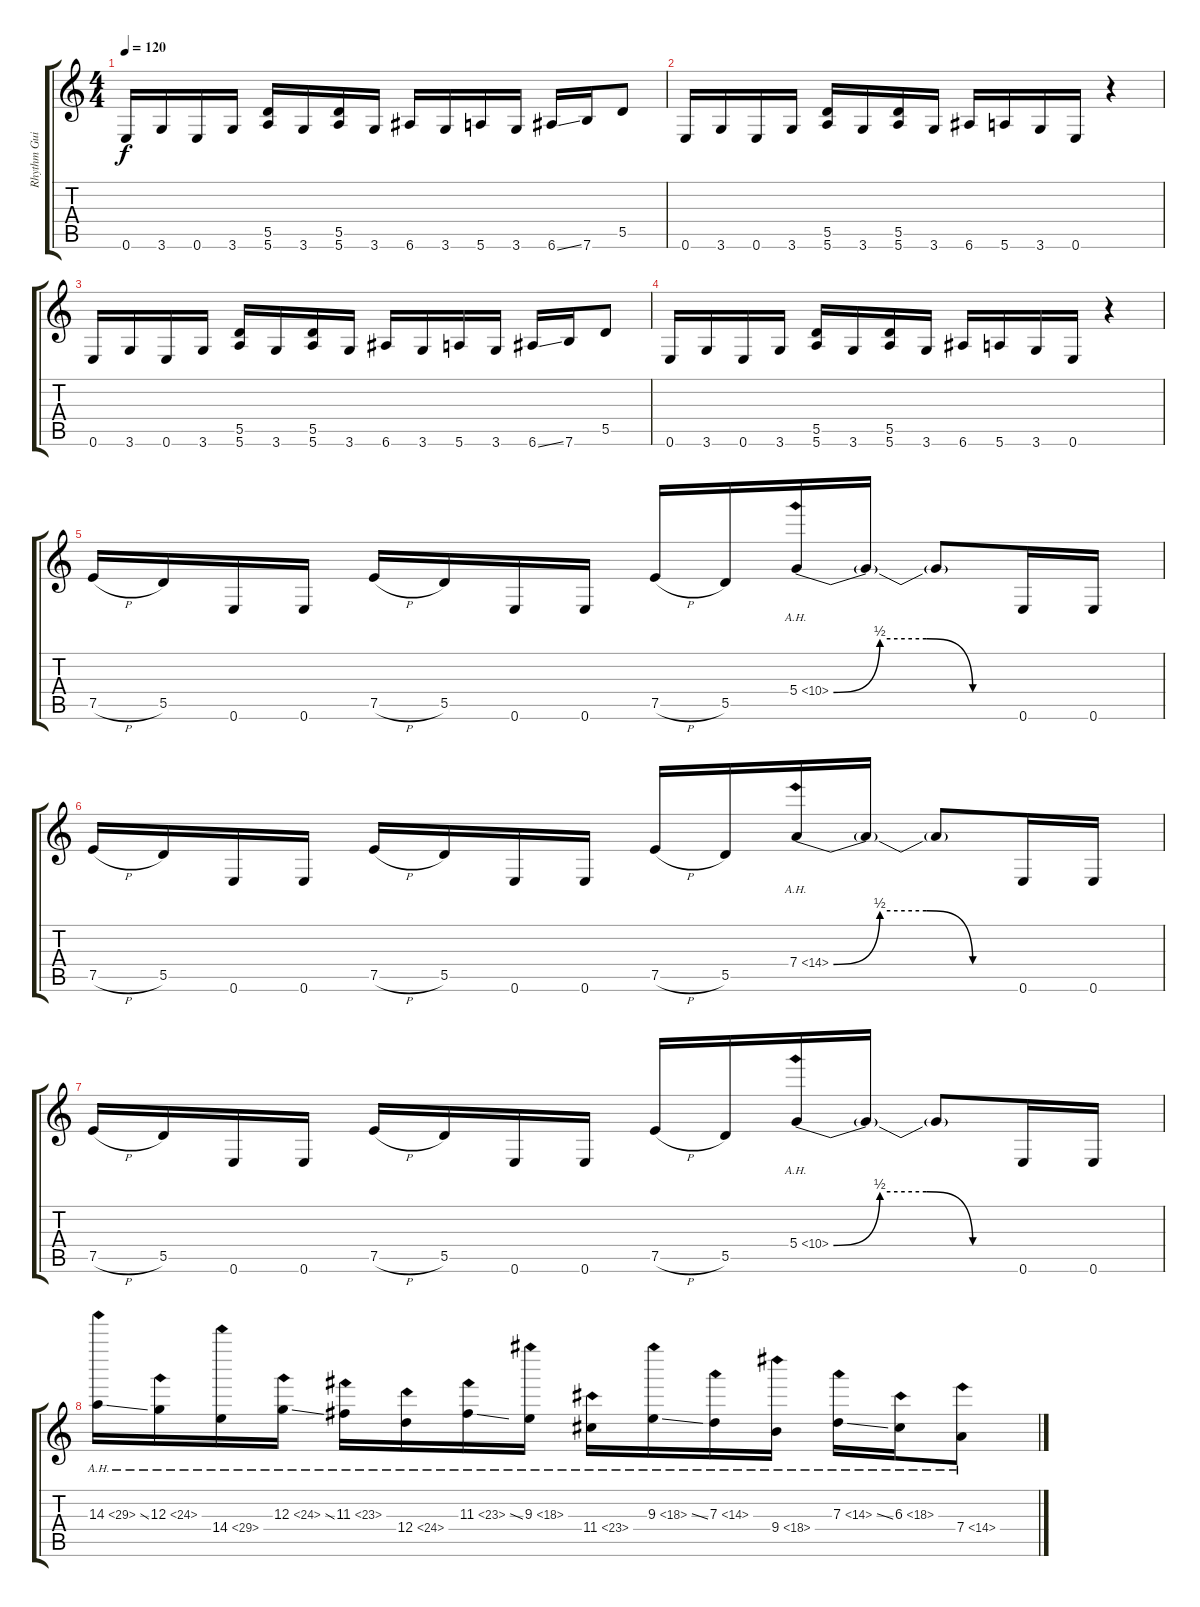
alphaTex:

\track ("Rhythm Guitar" "Rhythm Gui") {instrument distortionguitar}
\staff {score tabs}
\tuning (E4 B3 G3 D3 A2 E2) {hide}
\ts (4 4)
\tempo 120
\clef g2
\ks c
0.6.16{dy f} 3.6.16 0.6.16 3.6.16 (5.5 5.6).16 3.6.16 (5.5 5.6).16 3.6.16 6.6.16 3.6.16 5.6.16 3.6.16 6.6{ss}.16 7.6.16 5.5.8 |
0.6.16 3.6.16 0.6.16 3.6.16 (5.5 5.6).16 3.6.16 (5.5 5.6).16 3.6.16 6.6.16 5.6.16 3.6.16 0.6.16 r.4 |
0.6.16 3.6.16 0.6.16 3.6.16 (5.5 5.6).16 3.6.16 (5.5 5.6).16 3.6.16 6.6.16 3.6.16 5.6.16 3.6.16 6.6{ss}.16 7.6.16 5.5.8 |
0.6.16 3.6.16 0.6.16 3.6.16 (5.5 5.6).16 3.6.16 (5.5 5.6).16 3.6.16 6.6.16 5.6.16 3.6.16 0.6.16 r.4 |
7.5{h}.16 5.5.16 0.6.16 0.6.16 7.5{h}.16 5.5.16 0.6.16 0.6.16 7.5{h}.16 5.5.16 5.4{be (custom 0 0 15 2 30 2 45 0 60 0) ah 5}.16 5.4{t}.16 5.4{t}.8 0.6.16 0.6.16 |
7.5{h}.16 5.5.16 0.6.16 0.6.16 7.5{h}.16 5.5.16 0.6.16 0.6.16 7.5{h}.16 5.5.16 7.4{be (custom 0 0 15 2 30 2 45 0 60 0) ah 7}.16 7.4{t}.16 7.4{t}.8 0.6.16 0.6.16 |
7.5{h}.16 5.5.16 0.6.16 0.6.16 7.5{h}.16 5.5.16 0.6.16 0.6.16 7.5{h}.16 5.5.16 5.4{be (custom 0 0 15 2 30 2 45 0 60 0) ah 5}.16 5.4{t}.16 5.4{t}.8 0.6.16 0.6.16 |
14.3{ah 15 ss}.16 12.3{ah 12}.16 14.4{ah 15}.16 12.3{ah 12 ss}.16 11.3{ah 12}.16 12.4{ah 12}.16 11.3{ah 12 ss}.16 9.3{ah 9}.16 11.4{ah 12}.16 9.3{ah 9 ss}.16 7.3{ah 7}.16 9.4{ah 9}.16 7.3{ah 7 ss}.16 6.3{ah 12}.16 7.4{ah 7}.8
